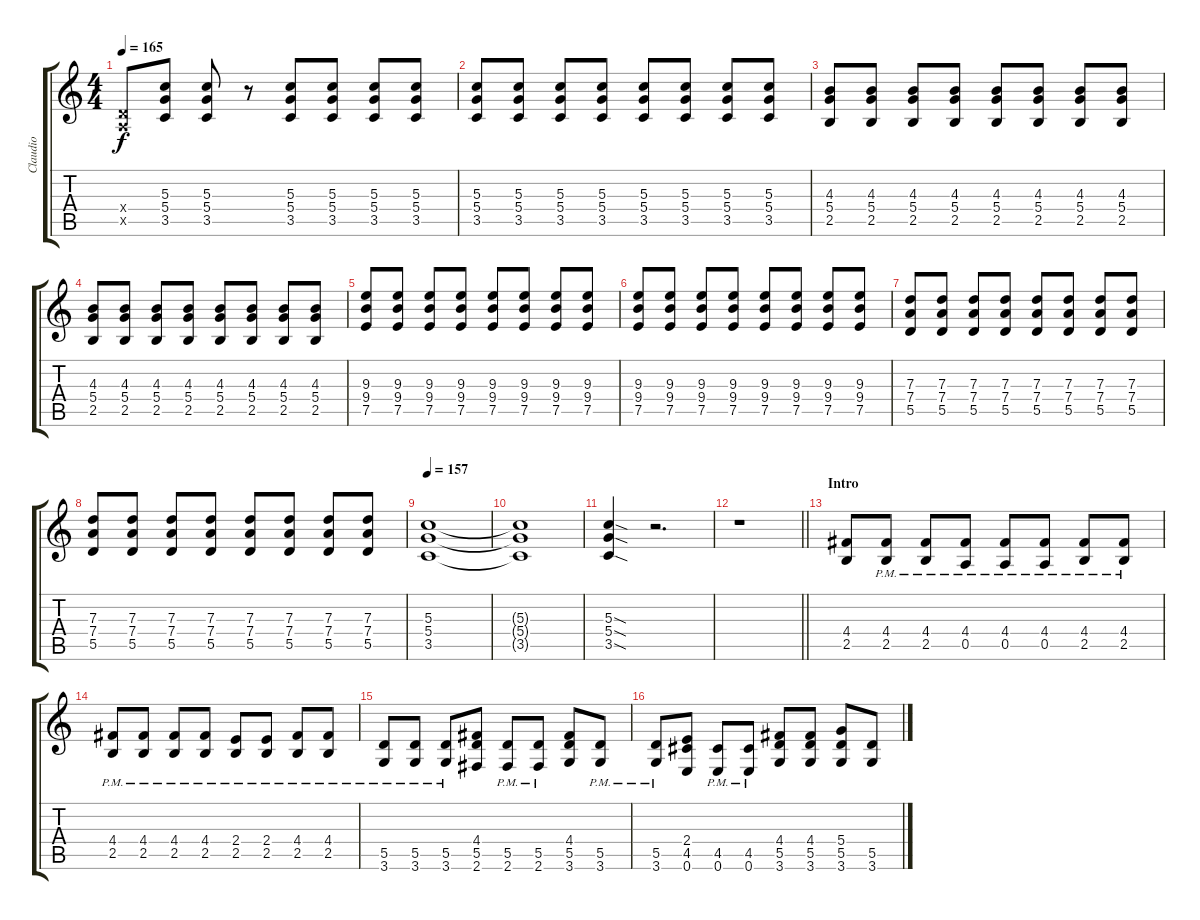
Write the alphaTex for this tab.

\track ("Claudio" "Claudio") {instrument distortionguitar}
\staff {score tabs}
\tuning (E4 B3 G3 D3 A2 E2) {hide}
\ts (4 4)
\tempo 165
\clef g2
\ks c
(0.4{x} 0.5{x}).8{dy f} (5.3 5.4 3.5).8 (5.3 5.4 3.5).8 r.8 (5.3 5.4 3.5).8 (5.3 5.4 3.5).8 (5.3 5.4 3.5).8 (5.3 5.4 3.5).8 |
(5.3 5.4 3.5).8 (5.3 5.4 3.5).8 (5.3 5.4 3.5).8 (5.3 5.4 3.5).8 (5.3 5.4 3.5).8 (5.3 5.4 3.5).8 (5.3 5.4 3.5).8 (5.3 5.4 3.5).8 |
(4.3 5.4 2.5).8 (4.3 5.4 2.5).8 (4.3 5.4 2.5).8 (4.3 5.4 2.5).8 (4.3 5.4 2.5).8 (4.3 5.4 2.5).8 (4.3 5.4 2.5).8 (4.3 5.4 2.5).8 |
(4.3 5.4 2.5).8 (4.3 5.4 2.5).8 (4.3 5.4 2.5).8 (4.3 5.4 2.5).8 (4.3 5.4 2.5).8 (4.3 5.4 2.5).8 (4.3 5.4 2.5).8 (4.3 5.4 2.5).8 |
(9.3 9.4 7.5).8 (9.3 9.4 7.5).8 (9.3 9.4 7.5).8 (9.3 9.4 7.5).8 (9.3 9.4 7.5).8 (9.3 9.4 7.5).8 (9.3 9.4 7.5).8 (9.3 9.4 7.5).8 |
(9.3 9.4 7.5).8 (9.3 9.4 7.5).8 (9.3 9.4 7.5).8 (9.3 9.4 7.5).8 (9.3 9.4 7.5).8 (9.3 9.4 7.5).8 (9.3 9.4 7.5).8 (9.3 9.4 7.5).8 |
(7.3 7.4 5.5).8 (7.3 7.4 5.5).8 (7.3 7.4 5.5).8 (7.3 7.4 5.5).8 (7.3 7.4 5.5).8 (7.3 7.4 5.5).8 (7.3 7.4 5.5).8 (7.3 7.4 5.5).8 |
(7.3 7.4 5.5).8 (7.3 7.4 5.5).8 (7.3 7.4 5.5).8 (7.3 7.4 5.5).8 (7.3 7.4 5.5).8 (7.3 7.4 5.5).8 (7.3 7.4 5.5).8 (7.3 7.4 5.5).8 |
\tempo 157
(5.3 5.4 3.5).1 |
(5.3{t} 5.4{t} 3.5{t}).1 |
(5.3{sod} 5.4{sod} 3.5{sod}).4 r.2{d} |
\barLineRight lightlight
r.1 |
\section ("" "Intro")
(4.4 2.5).8 (4.4{pm} 2.5{pm}).8 (4.4{pm} 2.5{pm}).8 (4.4{pm} 0.5{pm}).8 (4.4{pm} 0.5{pm}).8 (4.4{pm} 0.5{pm}).8 (4.4{pm} 2.5{pm}).8 (4.4{pm} 2.5{pm}).8 |
(4.4{pm} 2.5{pm}).8 (4.4{pm} 2.5{pm}).8 (4.4{pm} 2.5{pm}).8 (4.4{pm} 2.5{pm}).8 (2.4{pm} 2.5{pm}).8 (2.4{pm} 2.5{pm}).8 (4.4{pm} 2.5{pm}).8 (4.4{pm} 2.5{pm}).8 |
(5.5{pm} 3.6{pm}).8 (5.5 3.6{pm}).8 (5.5 3.6{pm}).8 (4.4 5.5 2.6).8 (5.5 2.6{pm}).8 (5.5 2.6{pm}).8 (4.4 5.5 3.6).8 (5.5 3.6{pm}).8 |
(5.5 3.6{pm}).8 (2.4 4.5 0.6).8 (4.5 0.6{pm}).8 (4.5 0.6{pm}).8 (4.4 5.5 3.6).8 (4.4 5.5 3.6).8 (5.4 5.5 3.6).8 (5.5 3.6).8
